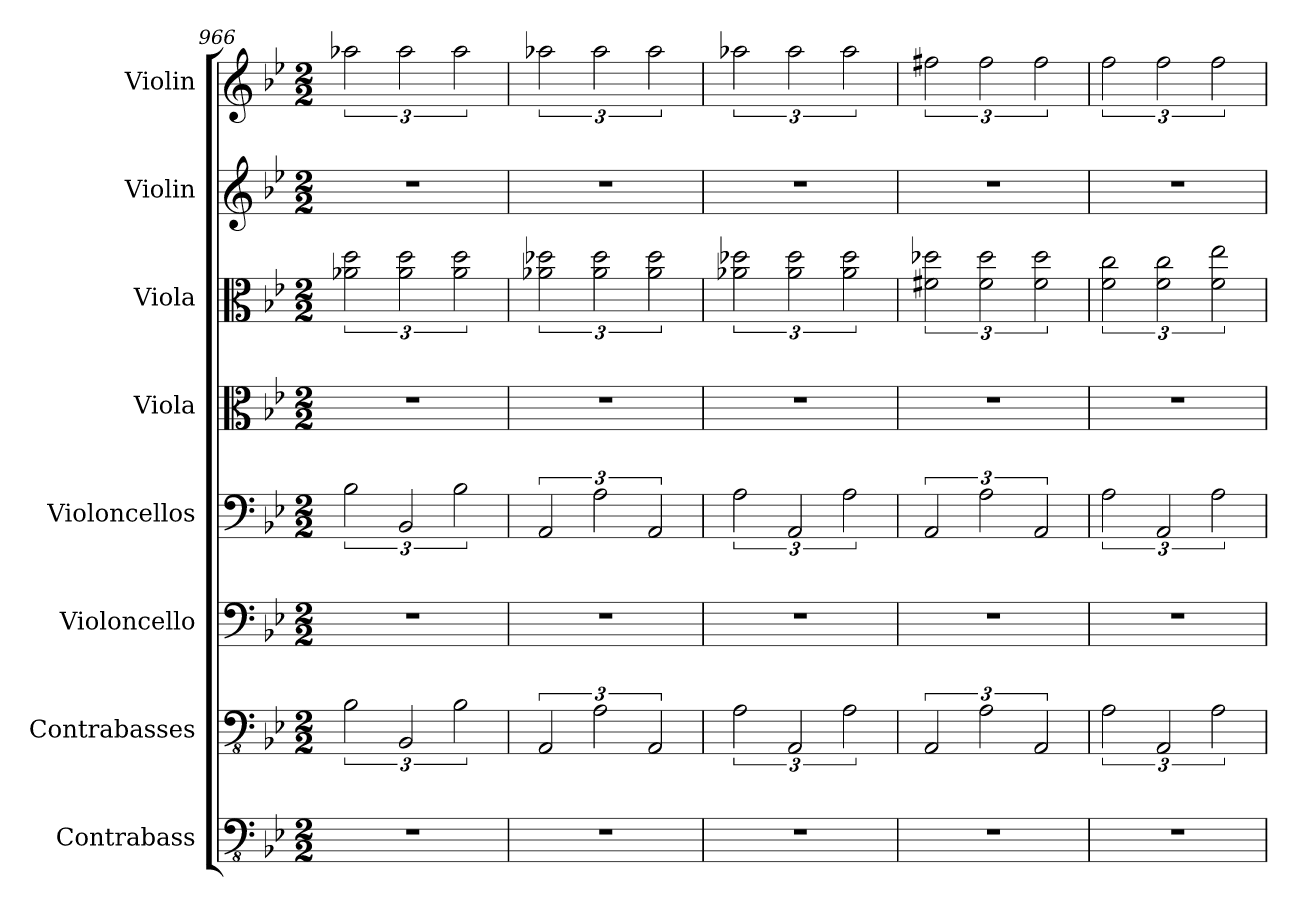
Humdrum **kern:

**kern	**kern	**kern	**kern	**kern	**kern	**kern	**kern
*part8	*part7	*part6	*part5	*part4	*part3	*part2	*part1
*staff8	*staff7	*staff6	*staff5	*staff4	*staff3	*staff2	*staff1
*I"Contrabass	*I"Contrabasses	*I"Violoncello	*I"Violoncellos	*I"Viola	*I"Viola	*I"Violin	*I"Violin
*I'Cb.	*I'Cbs.	*I'Vc.	*I'Vcs.	*I'Vla.	*I'Vla.	*I'Vln.	*I'Vln.
*clefFv4	*clefFv4	*clefF4	*clefF4	*clefC3	*clefC3	*clefG2	*clefG2
*ITrd7c12	*	*	*	*	*	*	*
*k[b-e-]	*k[b-e-]	*k[b-e-]	*k[b-e-]	*k[b-e-]	*k[b-e-]	*k[b-e-]	*k[b-e-]
*M2/2	*M2/2	*M2/2	*M2/2	*M2/2	*M2/2	*M2/2	*M2/2
=966	=966	=966	=966	=966	=966	=966	=966
1r	3BB-\	1r	3B-\	1r	3a-X\ 3dd\	1r	3aa-X\
.	3BBB-/	.	3BB-/	.	3a-\ 3dd\	.	3aa-\
.	3BB-\	.	3B-\	.	3a-\ 3dd\	.	3aa-\
=967	=967	=967	=967	=967	=967	=967	=967
1r	3AAA/	1r	3AA/	1r	3a-X\ 3dd-X\	1r	3aa-X\
.	3AA\	.	3A\	.	3a-\ 3dd-\	.	3aa-\
.	3AAA/	.	3AA/	.	3a-\ 3dd-\	.	3aa-\
=968	=968	=968	=968	=968	=968	=968	=968
1r	3AA\	1r	3A\	1r	3a-X\ 3dd-X\	1r	3aa-X\
.	3AAA/	.	3AA/	.	3a-\ 3dd-\	.	3aa-\
.	3AA\	.	3A\	.	3a-\ 3dd-\	.	3aa-\
=969	=969	=969	=969	=969	=969	=969	=969
1r	3AAA/	1r	3AA/	1r	3f#X\ 3dd-X\	1r	3ff#X\
.	3AA\	.	3A\	.	3f#\ 3dd-\	.	3ff#\
.	3AAA/	.	3AA/	.	3f#\ 3dd-\	.	3ff#\
!!LO:PB:g=z
=970	=970	=970	=970	=970	=970	=970	=970
1r	3AA\	1r	3A\	1r	3f\ 3cc\	1r	3ff\
.	3AAA/	.	3AA/	.	3f\ 3cc\	.	3ff\
.	3AA\	.	3A\	.	3f\ 3ee-\	.	3ff\
=	=	=	=	=	=	=	=
*-	*-	*-	*-	*-	*-	*-	*-
